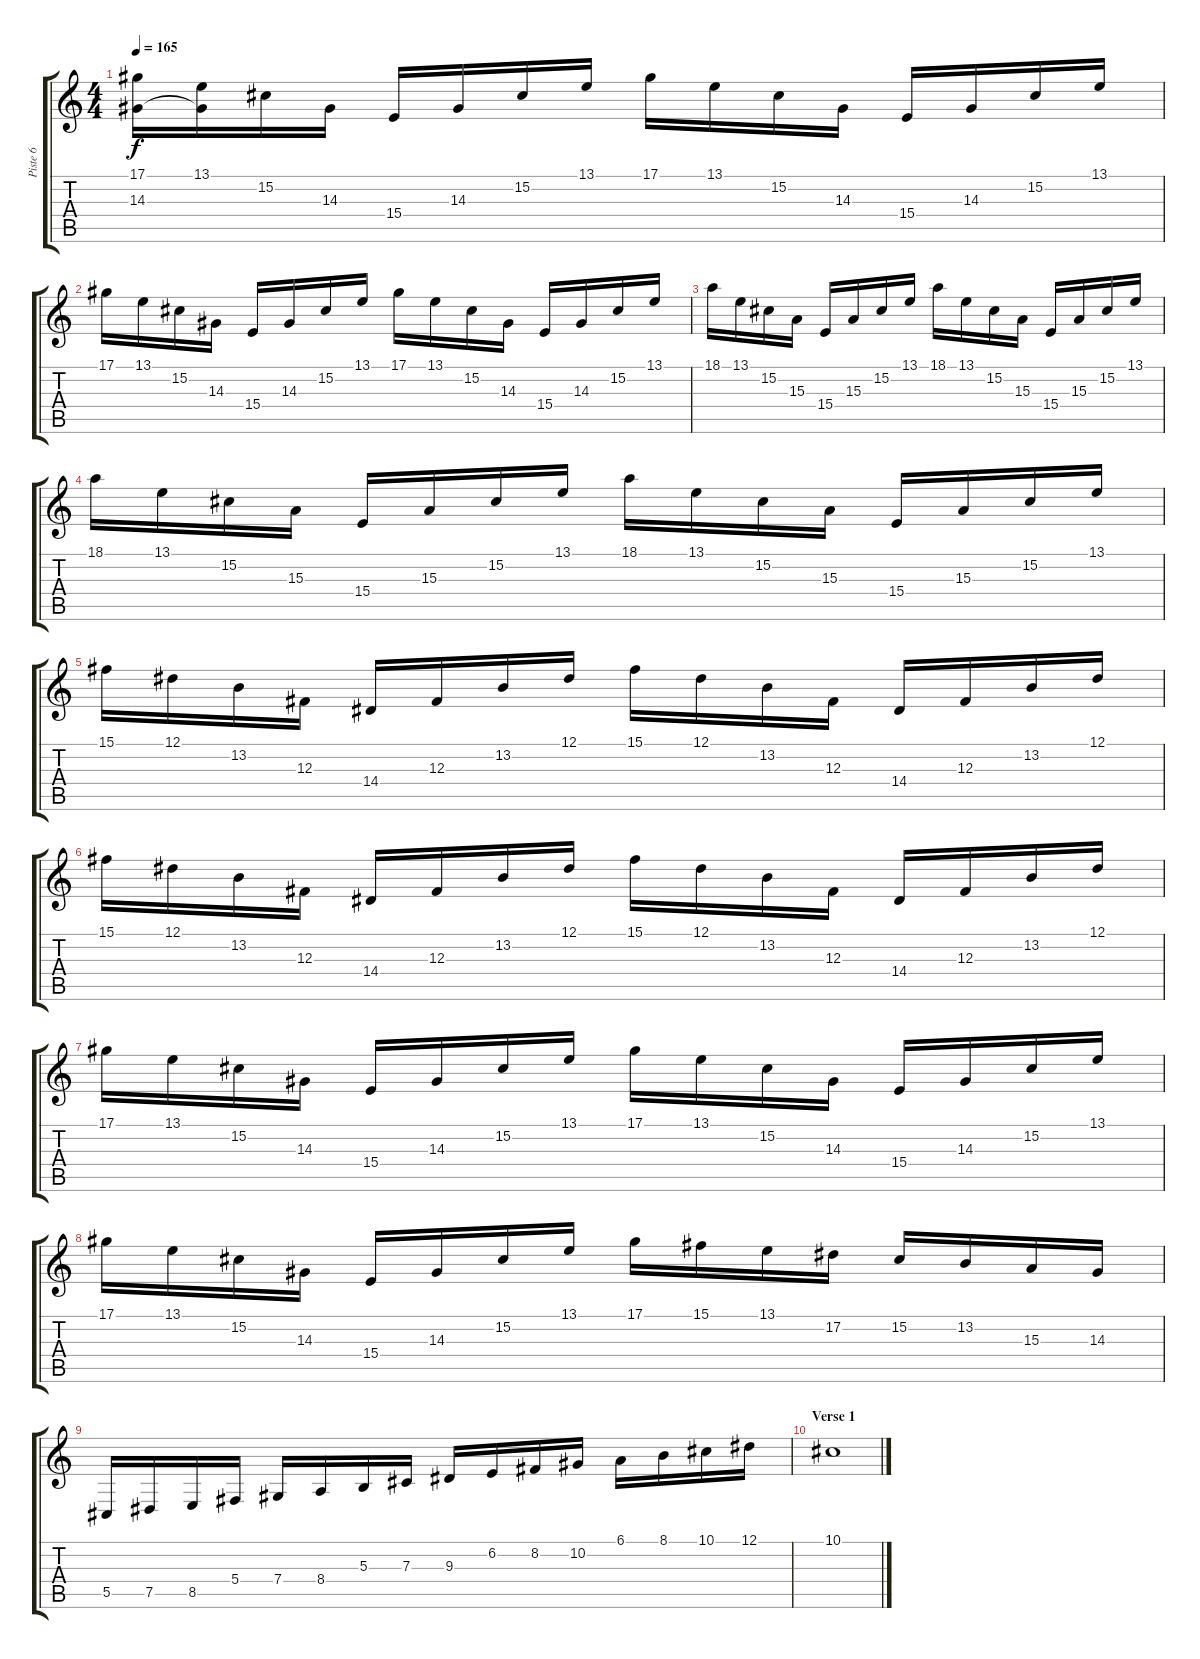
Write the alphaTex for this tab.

\track ("Piste 6" "Piste 6") {instrument harpsichord}
\staff {score tabs}
\tuning (Eb4 Bb3 Gb3 Db3 Ab2 Eb2) {hide}
\ts (4 4)
\tempo 165
\clef g2
\ks c
(17.1 14.3).16{dy f} (13.1 14.3{t}).16 15.2.16 14.3.16 15.4.16 14.3.16 15.2.16 13.1.16 17.1.16 13.1.16 15.2.16 14.3.16 15.4.16 14.3.16 15.2.16 13.1.16 |
17.1.16 13.1.16 15.2.16 14.3.16 15.4.16 14.3.16 15.2.16 13.1.16 17.1.16 13.1.16 15.2.16 14.3.16 15.4.16 14.3.16 15.2.16 13.1.16 |
18.1.16 13.1.16 15.2.16 15.3.16 15.4.16 15.3.16 15.2.16 13.1.16 18.1.16 13.1.16 15.2.16 15.3.16 15.4.16 15.3.16 15.2.16 13.1.16 |
18.1.16 13.1.16 15.2.16 15.3.16 15.4.16 15.3.16 15.2.16 13.1.16 18.1.16 13.1.16 15.2.16 15.3.16 15.4.16 15.3.16 15.2.16 13.1.16 |
15.1.16 12.1.16 13.2.16 12.3.16 14.4.16 12.3.16 13.2.16 12.1.16 15.1.16 12.1.16 13.2.16 12.3.16 14.4.16 12.3.16 13.2.16 12.1.16 |
15.1.16 12.1.16 13.2.16 12.3.16 14.4.16 12.3.16 13.2.16 12.1.16 15.1.16 12.1.16 13.2.16 12.3.16 14.4.16 12.3.16 13.2.16 12.1.16 |
17.1.16 13.1.16 15.2.16 14.3.16 15.4.16 14.3.16 15.2.16 13.1.16 17.1.16 13.1.16 15.2.16 14.3.16 15.4.16 14.3.16 15.2.16 13.1.16 |
17.1.16 13.1.16 15.2.16 14.3.16 15.4.16 14.3.16 15.2.16 13.1.16 17.1.16 15.1.16 13.1.16 17.2.16 15.2.16 13.2.16 15.3.16 14.3.16 |
5.5.16 7.5.16 8.5.16 5.4.16 7.4.16 8.4.16 5.3.16 7.3.16 9.3.16 6.2.16 8.2.16 10.2.16 6.1.16 8.1.16 10.1.16 12.1.16 |
\section ("" "Verse 1")
10.1.1
